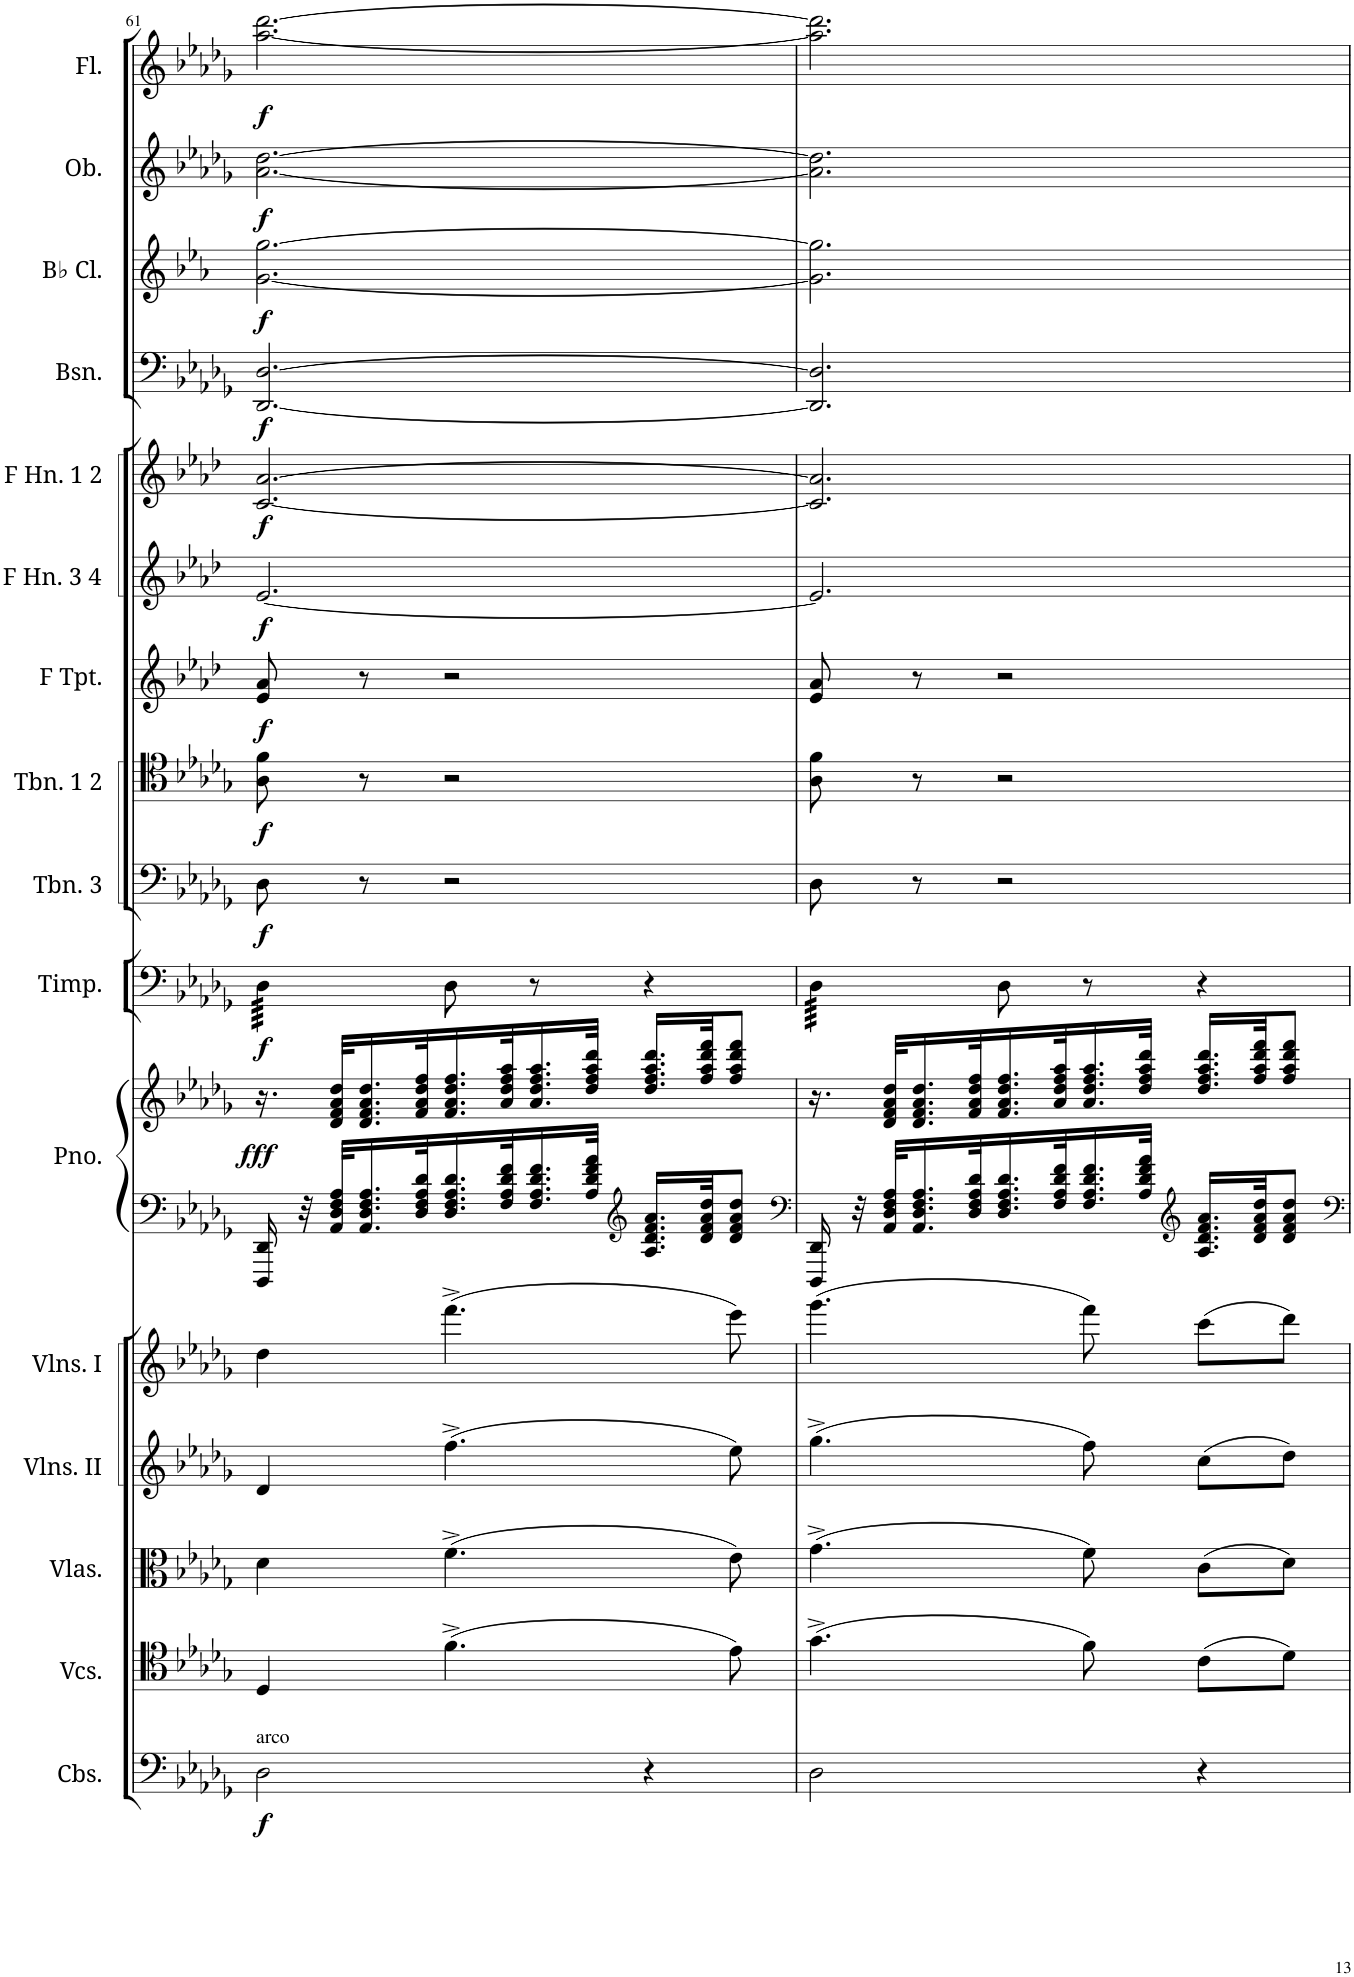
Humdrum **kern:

**kern	**dynam	**kern	**kern	**kern	**kern	**kern	**kern	**dynam	**kern	**dynam	**kern	**dynam	**kern	**dynam	**kern	**dynam	**kern	**dynam	**kern	**dynam	**kern	**dynam	**kern	**dynam	**kern	**dynam	**kern	**dynam
*part16	*part16	*part15	*part14	*part13	*part12	*part11	*part11	*part11	*part10	*part10	*part9	*part9	*part8	*part8	*part7	*part7	*part6	*part6	*part5	*part5	*part4	*part4	*part3	*part3	*part2	*part2	*part1	*part1
*staff17	*staff17	*staff16	*staff15	*staff14	*staff13	*staff12	*staff11	*staff11/12	*staff10	*staff10	*staff9	*staff9	*staff8	*staff8	*staff7	*staff7	*staff6	*staff6	*staff5	*staff5	*staff4	*staff4	*staff3	*staff3	*staff2	*staff2	*staff1	*staff1
*I"Contrabasses	*	*I"Violoncellos	*I"Violas	*I"Violins II	*I"Violins I	*I"Grand Piano	*	*	*I"Timpani (Ab-Db-Eb)	*	*I"Trombone 3	*	*I"Trombone 1 &amp; 2	*	*I"F Trumpet	*	*I"F Horn 3 &amp; 4	*	*I"F Horn 1 &amp; 2	*	*I"Bassoon	*	*I"Bb Clarinet	*	*I"Oboe	*	*I"Flute	*
*I'Cbs.	*	*I'Vcs.	*I'Vlas.	*I'Vlns. II	*I'Vlns. I	*I'Pno.	*	*	*I'Timp.	*	*I'Tbn. 3	*	*I'Tbn. 1 2	*	*I'F Tpt.	*	*I'F Hn. 3 4	*	*I'F Hn. 1 2	*	*I'Bsn.	*	*I'Bb Cl.	*	*I'Ob.	*	*I'Fl.	*
!!LO:PB:g=z
*clefF4	*	*clefC4	*clefC3	*clefG2	*clefG2	*clefF4	*clefG2	*	*clefF4	*	*clefF4	*	*clefC4	*	*clefG2	*	*clefG2	*	*clefG2	*	*clefF4	*	*clefG2	*	*clefG2	*	*clefG2	*
*Trd7c12	*	*	*	*	*	*	*	*	*	*	*	*	*	*	*Trd-3c-5	*	*Trd4c7	*	*Trd4c7	*	*	*	*Trd1c2	*	*	*	*	*
*k[b-e-a-d-g-]	*	*k[b-e-a-d-g-]	*k[b-e-a-d-g-]	*k[b-e-a-d-g-]	*k[b-e-a-d-g-]	*k[b-e-a-d-g-]	*k[b-e-a-d-g-]	*	*k[b-e-a-d-g-]	*	*k[b-e-a-d-g-]	*	*k[b-e-a-d-g-]	*	*k[b-e-a-d-]	*	*k[b-e-a-d-]	*	*k[b-e-a-d-]	*	*k[b-e-a-d-g-]	*	*k[b-e-a-]	*	*k[b-e-a-d-g-]	*	*k[b-e-a-d-g-]	*
*M6/8	*	*M6/8	*M6/8	*M6/8	*M6/8	*M6/8	*M6/8	*	*M6/8	*	*M6/8	*	*M6/8	*	*M6/8	*	*M6/8	*	*M6/8	*	*M6/8	*	*M6/8	*	*M6/8	*	*M6/8	*
=61	=61	=61	=61	=61	=61	=61	=61	=61	=61	=61	=61	=61	=61	=61	=61	=61	=61	=61	=61	=61	=61	=61	=61	=61	=61	=61	=61	=61
!LO:TX:a:t=arco	!	!	!	!	!	!	!	!	!	!	!	!	!	!	!	!	!	!	!	!	!	!	!	!	!	!	!	!
!	!LO:DY:b	!	!	!	!	!	!	!LO:DY:b	!	!LO:DY:b	!	!LO:DY:b	!	!LO:DY:b	!	!LO:DY:b	!	!LO:DY:b	!	!LO:DY:b	!	!LO:DY:b	!	!LO:DY:b	!	!LO:DY:b	!	!LO:DY:b
*	*	*	*	*	*	*	*	*	*tremolo	*	*	*	*	*	*	*	*	*	*	*	*	*	*	*	*	*	*	*
2D-\	f	4D-/	4d-\	4d-/	4dd-\	16DDD-/ 16DD-/	16.r	fff	64D-\LLLL	f	8D-\	f	8A-\ 8f\	f	8e-/ 8a-/	f	[2.e-/	f	[2.c/ [2.a-/	f	[2.DD-/ [2.D-/	f	[2.g\ [2.gg\	f	[2.a-\ [2.dd-\	f	[2.aa-\ [2.ddd-\	f
.	.	.	.	.	.	.	.	.	64D-\	.	.	.	.	.	.	.	.	.	.	.	.	.	.	.	.	.	.	.
.	.	.	.	.	.	.	.	.	64D-\	.	.	.	.	.	.	.	.	.	.	.	.	.	.	.	.	.	.	.
.	.	.	.	.	.	.	.	.	64D-\	.	.	.	.	.	.	.	.	.	.	.	.	.	.	.	.	.	.	.
.	.	.	.	.	.	32r	.	.	64D-\	.	.	.	.	.	.	.	.	.	.	.	.	.	.	.	.	.	.	.
.	.	.	.	.	.	.	.	.	64D-\	.	.	.	.	.	.	.	.	.	.	.	.	.	.	.	.	.	.	.
.	.	.	.	.	.	32AA-/ 32D-/ 32F/ 32A-/KLL	32d-/ 32f/ 32a-/ 32dd-/KLL	.	64D-\	.	.	.	.	.	.	.	.	.	.	.	.	.	.	.	.	.	.	.
.	.	.	.	.	.	.	.	.	64D-\	.	.	.	.	.	.	.	.	.	.	.	.	.	.	.	.	.	.	.
.	.	.	.	.	.	16.AA-/ 16.D-/ 16.F/ 16.A-/	16.d-/ 16.f/ 16.a-/ 16.dd-/	.	64D-\	.	8r	.	8r	.	8r	.	.	.	.	.	.	.	.	.	.	.	.	.
.	.	.	.	.	.	.	.	.	64D-\	.	.	.	.	.	.	.	.	.	.	.	.	.	.	.	.	.	.	.
.	.	.	.	.	.	.	.	.	64D-\	.	.	.	.	.	.	.	.	.	.	.	.	.	.	.	.	.	.	.
.	.	.	.	.	.	.	.	.	64D-\	.	.	.	.	.	.	.	.	.	.	.	.	.	.	.	.	.	.	.
.	.	.	.	.	.	.	.	.	64D-\	.	.	.	.	.	.	.	.	.	.	.	.	.	.	.	.	.	.	.
.	.	.	.	.	.	.	.	.	64D-\	.	.	.	.	.	.	.	.	.	.	.	.	.	.	.	.	.	.	.
.	.	.	.	.	.	32D-/ 32F/ 32A-/ 32d-/K	32f/ 32a-/ 32dd-/ 32ff/K	.	64D-\	.	.	.	.	.	.	.	.	.	.	.	.	.	.	.	.	.	.	.
.	.	.	.	.	.	.	.	.	64D-\JJJJ	.	.	.	.	.	.	.	.	.	.	.	.	.	.	.	.	.	.	.
*	*	*	*	*	*	*	*	*	*Xtremolo	*	*	*	*	*	*	*	*	*	*	*	*	*	*	*	*	*	*	*
.	.	(4.f^\	(4.f^\	(4.ff^\	(4.fff^\	16.D-/ 16.F/ 16.A-/ 16.d-/	16.f/ 16.a-/ 16.dd-/ 16.ff/	.	8D-\	.	2r	.	2r	.	2r	.	.	.	.	.	.	.	.	.	.	.	.	.
.	.	.	.	.	.	32F/ 32A-/ 32d-/ 32f/K	32a-/ 32dd-/ 32ff/ 32aa-/K	.	.	.	.	.	.	.	.	.	.	.	.	.	.	.	.	.	.	.	.	.
.	.	.	.	.	.	16.F/ 16.A-/ 16.d-/ 16.f/	16.a-/ 16.dd-/ 16.ff/ 16.aa-/	.	8r	.	.	.	.	.	.	.	.	.	.	.	.	.	.	.	.	.	.	.
.	.	.	.	.	.	32A-/ 32d-/ 32f/ 32a-/JJk	32dd-/ 32ff/ 32aa-/ 32ddd-/JJk	.	.	.	.	.	.	.	.	.	.	.	.	.	.	.	.	.	.	.	.	.
*	*	*	*	*	*	*clefG2	*	*	*	*	*	*	*	*	*	*	*	*	*	*	*	*	*	*	*	*	*	*
4r	.	.	.	.	.	16.A-/ 16.d-/ 16.f/ 16.a-/LL	16.dd-/ 16.ff/ 16.aa-/ 16.ddd-/LL	.	4r	.	.	.	.	.	.	.	.	.	.	.	.	.	.	.	.	.	.	.
.	.	.	.	.	.	32d-/ 32f/ 32a-/ 32dd-/JK	32ff/ 32aa-/ 32ddd-/ 32fff/JK	.	.	.	.	.	.	.	.	.	.	.	.	.	.	.	.	.	.	.	.	.
.	.	8e-\)	8e-\)	8ee-\)	8eee-\)	8d-/ 8f/ 8a-/ 8dd-/J	8ff/ 8aa-/ 8ddd-/ 8fff/J	.	.	.	.	.	.	.	.	.	.	.	.	.	.	.	.	.	.	.	.	.
=62	=62	=62	=62	=62	=62	=62	=62	=62	=62	=62	=62	=62	=62	=62	=62	=62	=62	=62	=62	=62	=62	=62	=62	=62	=62	=62	=62	=62
*	*	*	*	*	*	*clefF4	*	*	*	*	*	*	*	*	*	*	*	*	*	*	*	*	*	*	*	*	*	*
*	*	*	*	*	*	*	*	*	*tremolo	*	*	*	*	*	*	*	*	*	*	*	*	*	*	*	*	*	*	*
2D-\	.	(4.g-^\	(4.g-^\	(4.gg-^\	(4.ggg-\	16DDD-/ 16DD-/	16.r	.	64D-\LLLL	.	8D-\	.	8A-\ 8f\	.	8e-/ 8a-/	.	2.e-/]	.	2.c/] 2.a-/]	.	2.DD-/] 2.D-/]	.	2.g\] 2.gg\]	.	2.a-\] 2.dd-\]	.	2.aa-\] 2.ddd-\]	.
.	.	.	.	.	.	.	.	.	64D-\	.	.	.	.	.	.	.	.	.	.	.	.	.	.	.	.	.	.	.
.	.	.	.	.	.	.	.	.	64D-\	.	.	.	.	.	.	.	.	.	.	.	.	.	.	.	.	.	.	.
.	.	.	.	.	.	.	.	.	64D-\	.	.	.	.	.	.	.	.	.	.	.	.	.	.	.	.	.	.	.
.	.	.	.	.	.	32r	.	.	64D-\	.	.	.	.	.	.	.	.	.	.	.	.	.	.	.	.	.	.	.
.	.	.	.	.	.	.	.	.	64D-\	.	.	.	.	.	.	.	.	.	.	.	.	.	.	.	.	.	.	.
.	.	.	.	.	.	32AA-/ 32D-/ 32F/ 32A-/KLL	32d-/ 32f/ 32a-/ 32dd-/KLL	.	64D-\	.	.	.	.	.	.	.	.	.	.	.	.	.	.	.	.	.	.	.
.	.	.	.	.	.	.	.	.	64D-\	.	.	.	.	.	.	.	.	.	.	.	.	.	.	.	.	.	.	.
.	.	.	.	.	.	16.AA-/ 16.D-/ 16.F/ 16.A-/	16.d-/ 16.f/ 16.a-/ 16.dd-/	.	64D-\	.	8r	.	8r	.	8r	.	.	.	.	.	.	.	.	.	.	.	.	.
.	.	.	.	.	.	.	.	.	64D-\	.	.	.	.	.	.	.	.	.	.	.	.	.	.	.	.	.	.	.
.	.	.	.	.	.	.	.	.	64D-\	.	.	.	.	.	.	.	.	.	.	.	.	.	.	.	.	.	.	.
.	.	.	.	.	.	.	.	.	64D-\	.	.	.	.	.	.	.	.	.	.	.	.	.	.	.	.	.	.	.
.	.	.	.	.	.	.	.	.	64D-\	.	.	.	.	.	.	.	.	.	.	.	.	.	.	.	.	.	.	.
.	.	.	.	.	.	.	.	.	64D-\	.	.	.	.	.	.	.	.	.	.	.	.	.	.	.	.	.	.	.
.	.	.	.	.	.	32D-/ 32F/ 32A-/ 32d-/K	32f/ 32a-/ 32dd-/ 32ff/K	.	64D-\	.	.	.	.	.	.	.	.	.	.	.	.	.	.	.	.	.	.	.
.	.	.	.	.	.	.	.	.	64D-\JJJJ	.	.	.	.	.	.	.	.	.	.	.	.	.	.	.	.	.	.	.
*	*	*	*	*	*	*	*	*	*Xtremolo	*	*	*	*	*	*	*	*	*	*	*	*	*	*	*	*	*	*	*
.	.	.	.	.	.	16.D-/ 16.F/ 16.A-/ 16.d-/	16.f/ 16.a-/ 16.dd-/ 16.ff/	.	8D-\	.	2r	.	2r	.	2r	.	.	.	.	.	.	.	.	.	.	.	.	.
.	.	.	.	.	.	32F/ 32A-/ 32d-/ 32f/K	32a-/ 32dd-/ 32ff/ 32aa-/K	.	.	.	.	.	.	.	.	.	.	.	.	.	.	.	.	.	.	.	.	.
.	.	8f\)	8f\)	8ff\)	8fff\)	16.F/ 16.A-/ 16.d-/ 16.f/	16.a-/ 16.dd-/ 16.ff/ 16.aa-/	.	8r	.	.	.	.	.	.	.	.	.	.	.	.	.	.	.	.	.	.	.
.	.	.	.	.	.	32A-/ 32d-/ 32f/ 32a-/JJk	32dd-/ 32ff/ 32aa-/ 32ddd-/JJk	.	.	.	.	.	.	.	.	.	.	.	.	.	.	.	.	.	.	.	.	.
*	*	*	*	*	*	*clefG2	*	*	*	*	*	*	*	*	*	*	*	*	*	*	*	*	*	*	*	*	*	*
4r	.	(8c\L	(8c\L	(8cc\L	(8ccc\L	16.A-/ 16.d-/ 16.f/ 16.a-/LL	16.dd-/ 16.ff/ 16.aa-/ 16.ddd-/LL	.	4r	.	.	.	.	.	.	.	.	.	.	.	.	.	.	.	.	.	.	.
.	.	.	.	.	.	32d-/ 32f/ 32a-/ 32dd-/JK	32ff/ 32aa-/ 32ddd-/ 32fff/JK	.	.	.	.	.	.	.	.	.	.	.	.	.	.	.	.	.	.	.	.	.
.	.	8d-\J)	8d-\J)	8dd-\J)	8ddd-\J)	8d-/ 8f/ 8a-/ 8dd-/J	8ff/ 8aa-/ 8ddd-/ 8fff/J	.	.	.	.	.	.	.	.	.	.	.	.	.	.	.	.	.	.	.	.	.
=	=	=	=	=	=	=	=	=	=	=	=	=	=	=	=	=	=	=	=	=	=	=	=	=	=	=	=	=
*-	*-	*-	*-	*-	*-	*-	*-	*-	*-	*-	*-	*-	*-	*-	*-	*-	*-	*-	*-	*-	*-	*-	*-	*-	*-	*-	*-	*-
